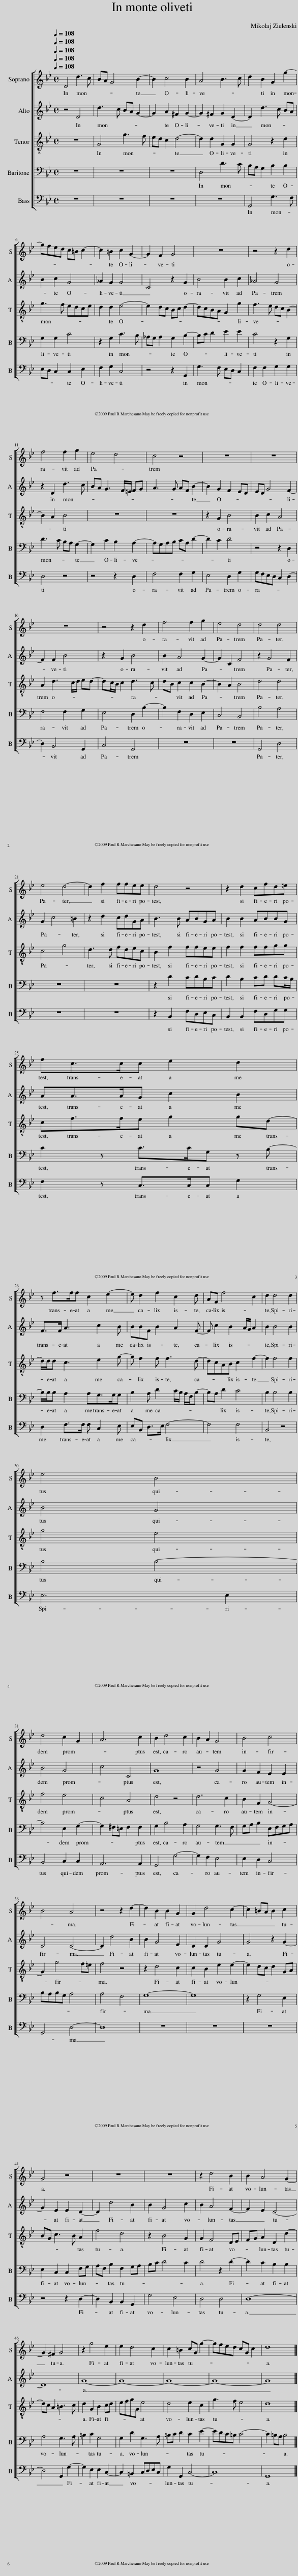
X:1
%%score [ 1 2 3 4 5 ]
L:1/8
Q:1/4=108
M:4/4
I:linebreak $
K:Gmin
V:1 treble
V:2 treble
V:3 treble-8
V:4 bass
V:5 bass
V:1
 D4 d3 c | BA G4 B2- | B2 c4 B2 | A4 B3 c | d2 B2 G2 g2- |$ %5
 gfed c=B c2- | c2 =B2 c2 G2- | G2 F2 G4 | z8 | z4 z2 d2 |$ %10
 f4 f2 g2 | e4 d4 | c4 z4 | z8 | z8 |$ %15
 z8 | z4 z2 d2 | f4 f2 g2 | e4 d4 | d4 d4 |$ %20
 e4 d4- | d2 f2 ffee | d4 z4 | z2 d2 cfd=e |$ fc>cc e2 d2 |$ %25
 z f>ff c2 e2- | e d2 f2 c2 d | AF f4 c2 | d2 d4 d2 |$ e4 B4 |$ %30
 d4 c2 G2 | A6 c2 | B2 d4 c2 | B2 A2 G4 | B4 c4 |$ %35
 B4 A4 | z4 z2 d2- | d2 B2 B2 G2 | G2 d4 c2- | c2 =BA B2 c2 |$ %40
 G4 z4 | z8 | z8 | z2 d4 B2 | B2 A4 G2- |$ %45
 G2 ^F2 G4 | z2 g4 e2 | e2 d4 c2 | c2 =B2 cG g2- | gfed cG c2 | %50
 d8 |] %51
V:2
 z4 D4 | d3 c BA G2- | G2 A2 ^F2 G2- | G2 ^F2 G2 D2- | D2 d3 c BA |$ %5
 B2 c2 G4 | _A2 G2 G4 | C4 z2 G2 | B4 B2 c2 | _A4 G4 |$ %10
 z2 D2 d3 c | BA G3 F/=E/ FG | A3 G AF B2- | B2 G2 F2 ED | ED G4 F2- |$ %15
 F2 F2 B4 | z2 G2 B4 | B2 A4 G2- | G2 C2 F4 | z2 G4 F2 |$ %20
 G2 c4 =B2 | z2 d2 cdGA | B3 B ABGA | B2 B2 ABBG |$ AA>AG c2 B2 |$ %25
 F>F A3 c2 B | BBF B2 A2 F- | F c2 B2 A/G/ A2 | B2 B4 B2 |$ B4 G4 |$ %30
 B4 G4 | c4 C4 | G8 | z4 G4 | G2 F2 E2 E2 |$ %35
 D4 D4- | D2 d4 B2 | B2 G4 E2 | D2 D2 G4 | G4 z2 G2- |$ %40
 G2 E2 E2 D2- | D2 d4 B2 | B2 G4 c2 | B2 A4 F2- | F2 E2 D4- |$ %45
 D8 | G8- | G8- | G8- | G8- | %50
 G8 |] %51
V:3
 z8 | G4 g3 f | ed c2 d4- | d2 d2 G2 G2 | G4 z2 d2 |$ %5
 g3 f edce | d2 d2 e4- | e2 dc Bc d2- | dcBA G2 g2 | f3 e dc B2- |$ %10
 B2 A2 B4 | z8 | z8 | z2 G2 B4 | B2 c2 A4 |$ %15
 A2 d3 c/d/ ed- | dc/B/ c2 d3 c | dB c2 c2 B2- | B2 A2 B4 | d4 d4 |$ %20
 c4 g4 | d3 d fdec | B2 f2 ffee | f2 f2 ffgg |$ cf>fe g2 gd- |$ %25
 d/d/d c3 e2 g- | g f2 f f3 d- | dcAB c2 f2- | f2 f4 f2 |$ g4 e4 |$ %30
 f4 e4 | c4 A4 | d4 z4 | d6 c2 | B2 F2 G4- |$ %35
 G2 g4 f=e | f4 z4 | z2 d4 c2 | c2 B2 e2 e2- | e2 dc d2 GA |$ %40
 BG c3 B A2 | f4 d4 | z2 B4 G2 | G2 F4 DE | FG A2 D2 d2- |$ %45
 dc A2 =B3 c | d2 G2 B2 cd | efgG e4 | d4 e2 c2 | g3 f e4 | %50
 d8 |] %51
V:4
 z8 | z8 | z8 | D,4 D3 C | B,A, G,2 B,2 B,2 |$ %5
 G,2 G,2 C4 | z2 G,2 C3 B, | _A,G, A,2 G,2 B,2- | B,C D2 E2 E2 | C4 z2 G,2 |$ %10
 D3 C B,A, G,2- | G,2 C2 B,2 A,2- | A,G,A,B, CA, D2- | D2 C2 D4 | z4 z2 D,2 |$ %15
 F,4 F,2 G,2 | E,4 D,2 B,2- | B,2 F,2 D,2 E,2 | C,4 B,,4 | B,4 A,4 |$ %20
 z8 | z8 | z2 D2 CDB,C | D2 B,2 CD DC/B,/ |$ C2 z C>CG, z B,- |$ %25
 B,/B,/B, A,2 A,G,>G,G, | B,2 A, D2 C/B,/ A,/F,/B,- | B,A, D2 C4 | B,2 B,4 B,2 |$ B,4 B,4- |$ %30
 B,4 E,2 G,2- | G,2 ^F,=E, F,2 F,2 | G,2 B,4 A,2 | G,4 G,3 F, | G,A, B,2 E,F,G,A, |$ %35
 B,A,B,G, A,4 | A,4 F,4 | G,8- | G,8 | z2 G,4 E,2 |$ %40
 E,2 C,2 C,2 F,G, | A,F, B,2 F,2 G,A, | B,C D4 C2 | D4 z2 D2- | D2 C2 B,2 B,2 |$ %45
 A,4 G,3 A, | =B,2 C2 G,4 | G,2 D2 G,3 A, | =B,C D2 C2 E2- | EDC=B, C4- | %50
 C2 =B,A, B,4 |] %51
V:5
 z8 | z8 | z8 | z8 | G,,4 G,3 F, |$ %5
 E,D, C,2 C,2 E,2 | F,2 G,2 C,4 | z4 z2 G,,2 | G,3 F, E,D, C,2 | F,2 F,2 G,2 G,2 |$ %10
 D,4 z4 | z4 z2 D,2 | F,4 F,2 G,2 | E,4 D,2 G,2 | G,F,E,D, C,2 D,2- |$ %15
 D,2 B,,4 G,,2 | C,4 G,,4 | z8 | z8 | G,,4 D,4 |$ %20
 z8 | z8 | z2 B,,2 F,D,E,C, | B,,2 B,,2 F,D,G,G, |$ F,2 z C,>C,C, G,2 |$ %25
 D,2 F,>F, F, C,2 E, | E,B,, D,>E, F,4- | F,4 F,4 | B,,4 z4 |$ E,6 E,2 |$ %30
 B,,4 C,2 C,2 | A,,6 A,,2 | G,,4 G,4- | G,2 F,2 E,4 | E,2 D,2 C,4 |$ %35
 G,,4 D,4- | D,8 | z8 | z8 | z8 |$ %40
 z4 z2 D,2- | D,2 B,,2 B,,2 G,,2 | G,4 E,4 | D,4 D,4 | D,8- |$ %45
 D,4 G,,2 G,2- | G,2 E,2 E,2 C,2- | C,2 =B,,2 C,D,E,C, | G,2 G,,2 C,4- | C,8 | %50
 G,,8 |] %51
